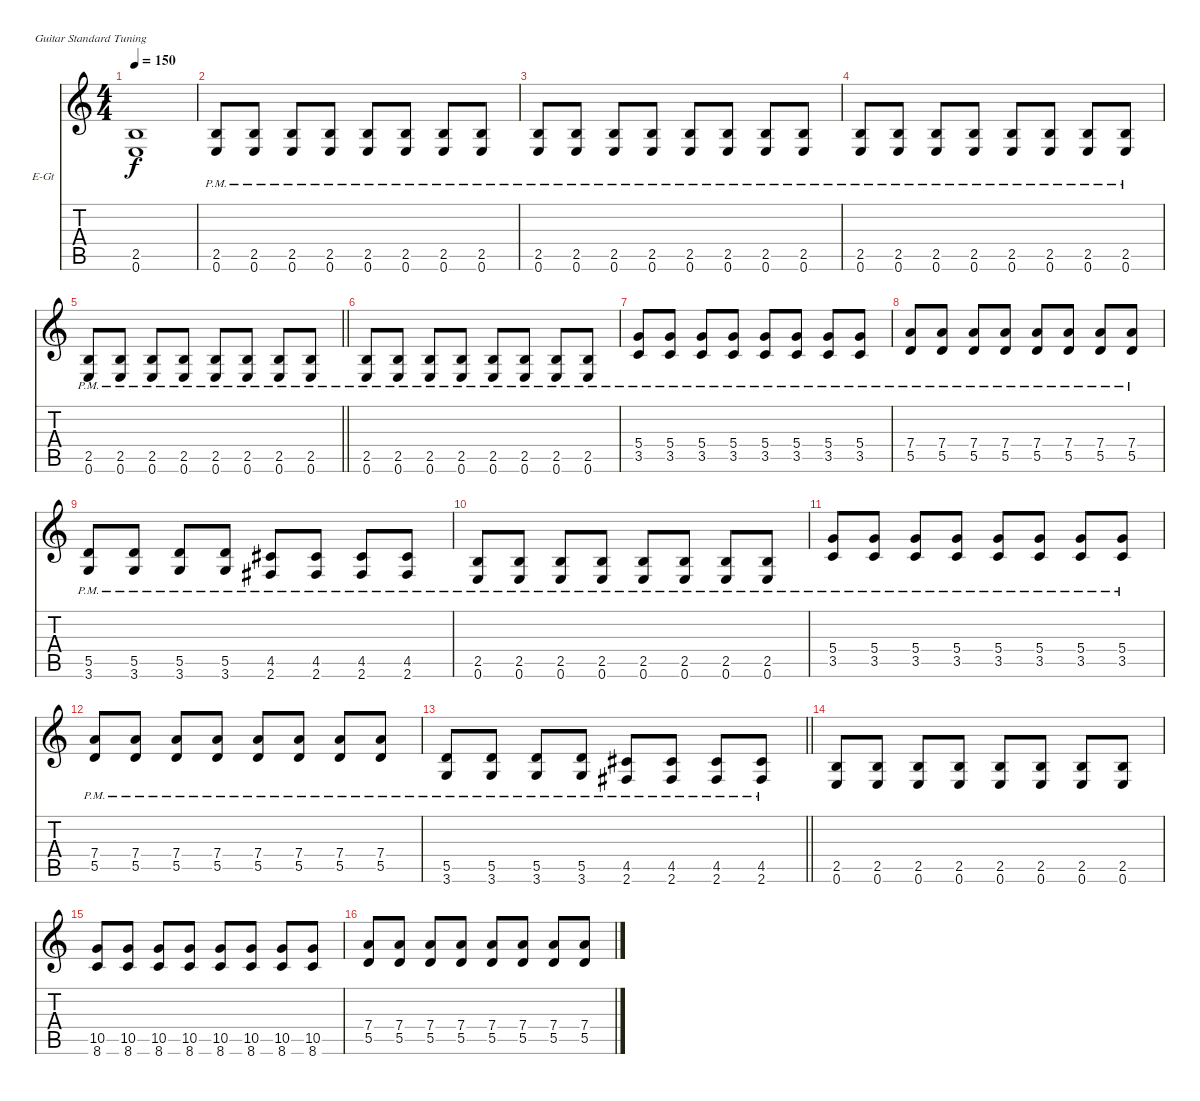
\bracketExtendMode nobrackets
\firstSystemTrackNameOrientation horizontal
\otherSystemsTrackNameOrientation horizontal
\track ("ßêîâ" "E-Gt") {instrument overdrivenguitar}
\staff {score tabs}
\tuning (E4 B3 G3 D3 A2 E2)
\ts (4 4)
\tempo 150
\clef g2
\ks c
(2.5{t} 0.6{t}).1{dy f} |
(2.5{pm} 0.6{pm}).8 (2.5{pm} 0.6{pm}).8 (2.5{pm} 0.6{pm}).8 (2.5{pm} 0.6{pm}).8 (2.5{pm} 0.6{pm}).8 (2.5{pm} 0.6{pm}).8 (2.5{pm} 0.6{pm}).8 (2.5{pm} 0.6{pm}).8 |
(2.5{pm} 0.6{pm}).8 (2.5{pm} 0.6{pm}).8 (2.5{pm} 0.6{pm}).8 (2.5{pm} 0.6{pm}).8 (2.5{pm} 0.6{pm}).8 (2.5{pm} 0.6{pm}).8 (2.5{pm} 0.6{pm}).8 (2.5{pm} 0.6{pm}).8 |
(2.5{pm} 0.6{pm}).8 (2.5{pm} 0.6{pm}).8 (2.5{pm} 0.6{pm}).8 (2.5{pm} 0.6{pm}).8 (2.5{pm} 0.6{pm}).8 (2.5{pm} 0.6{pm}).8 (2.5{pm} 0.6{pm}).8 (2.5{pm} 0.6{pm}).8 |
\barLineRight lightlight
(2.5{pm} 0.6{pm}).8 (2.5{pm} 0.6{pm}).8 (2.5{pm} 0.6{pm}).8 (2.5{pm} 0.6{pm}).8 (2.5{pm} 0.6{pm}).8 (2.5{pm} 0.6{pm}).8 (2.5{pm} 0.6{pm}).8 (2.5{pm} 0.6{pm}).8 |
(2.5{pm} 0.6{pm}).8 (2.5{pm} 0.6{pm}).8 (2.5{pm} 0.6{pm}).8 (2.5{pm} 0.6{pm}).8 (2.5{pm} 0.6{pm}).8 (2.5{pm} 0.6{pm}).8 (2.5{pm} 0.6{pm}).8 (2.5{pm} 0.6{pm}).8 |
(5.4{pm} 3.5{pm}).8 (5.4{pm} 3.5{pm}).8 (5.4{pm} 3.5{pm}).8 (5.4{pm} 3.5{pm}).8 (5.4{pm} 3.5{pm}).8 (5.4{pm} 3.5{pm}).8 (5.4{pm} 3.5{pm}).8 (5.4{pm} 3.5{pm}).8 |
(7.4{pm} 5.5{pm}).8 (7.4{pm} 5.5{pm}).8 (7.4{pm} 5.5{pm}).8 (7.4{pm} 5.5{pm}).8 (7.4{pm} 5.5{pm}).8 (7.4{pm} 5.5{pm}).8 (7.4{pm} 5.5{pm}).8 (7.4{pm} 5.5{pm}).8 |
(5.5{pm} 3.6{pm}).8 (5.5{pm} 3.6{pm}).8 (5.5{pm} 3.6{pm}).8 (5.5{pm} 3.6{pm}).8 (4.5{pm} 2.6{pm}).8 (4.5{pm} 2.6{pm}).8 (4.5{pm} 2.6{pm}).8 (4.5{pm} 2.6{pm}).8 |
(2.5{pm} 0.6{pm}).8 (2.5{pm} 0.6{pm}).8 (2.5{pm} 0.6{pm}).8 (2.5{pm} 0.6{pm}).8 (2.5{pm} 0.6{pm}).8 (2.5{pm} 0.6{pm}).8 (2.5{pm} 0.6{pm}).8 (2.5{pm} 0.6{pm}).8 |
(5.4{pm} 3.5{pm}).8 (5.4{pm} 3.5{pm}).8 (5.4{pm} 3.5{pm}).8 (5.4{pm} 3.5{pm}).8 (5.4{pm} 3.5{pm}).8 (5.4{pm} 3.5{pm}).8 (5.4{pm} 3.5{pm}).8 (5.4{pm} 3.5{pm}).8 |
(7.4{pm} 5.5{pm}).8 (7.4{pm} 5.5{pm}).8 (7.4{pm} 5.5{pm}).8 (7.4{pm} 5.5{pm}).8 (7.4{pm} 5.5{pm}).8 (7.4{pm} 5.5{pm}).8 (7.4{pm} 5.5{pm}).8 (7.4{pm} 5.5{pm}).8 |
\barLineRight lightlight
(5.5{pm} 3.6{pm}).8 (5.5{pm} 3.6{pm}).8 (5.5{pm} 3.6{pm}).8 (5.5{pm} 3.6{pm}).8 (4.5{pm} 2.6{pm}).8 (4.5{pm} 2.6{pm}).8 (4.5{pm} 2.6{pm}).8 (4.5{pm} 2.6{pm}).8 |
(2.5 0.6).8 (2.5 0.6).8 (2.5 0.6).8 (2.5 0.6).8 (2.5 0.6).8 (2.5 0.6).8 (2.5 0.6).8 (2.5 0.6).8 |
(10.5 8.6).8 (10.5 8.6).8 (10.5 8.6).8 (10.5 8.6).8 (10.5 8.6).8 (10.5 8.6).8 (10.5 8.6).8 (10.5 8.6).8 |
(7.4 5.5).8 (7.4 5.5).8 (7.4 5.5).8 (7.4 5.5).8 (7.4 5.5).8 (7.4 5.5).8 (7.4 5.5).8 (7.4 5.5).8
